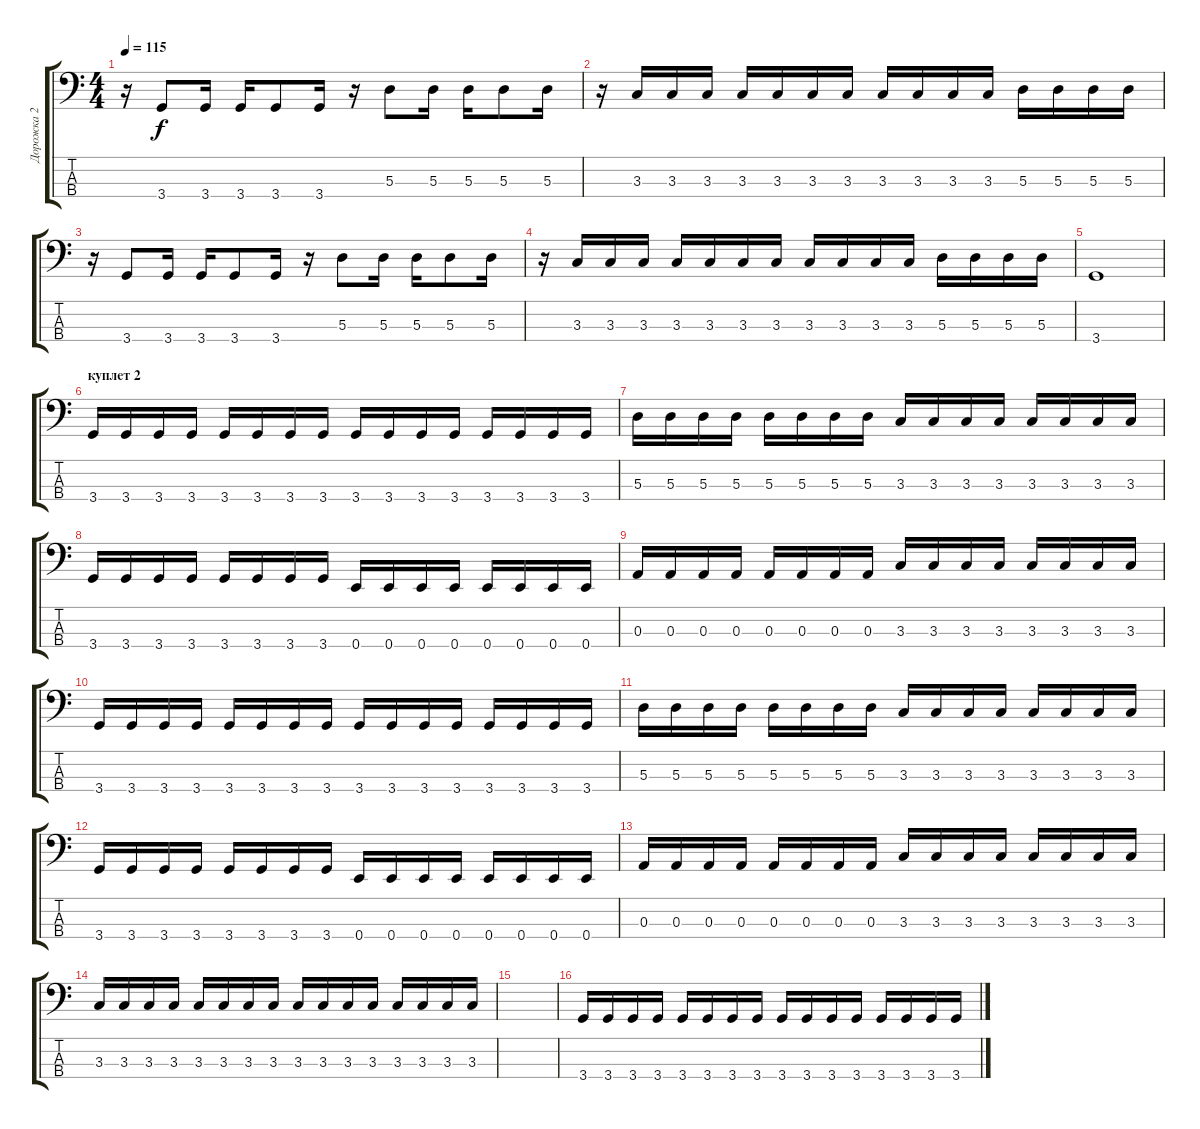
\track ("Дорожка 2" "Дорожка 2") {instrument electricbassfinger}
\staff {score tabs}
\tuning (G2 D2 A1 E1) {hide}
\ts (4 4)
\section ("" "")
\tempo 115
\clef f4
\ks c
r.16{dy f} 3.4.8 3.4.16 3.4.16 3.4.8 3.4.16 r.16 5.3.8 5.3.16 5.3.16 5.3.8 5.3.16 |
r.16 3.3.16 3.3.16 3.3.16 3.3.16 3.3.16 3.3.16 3.3.16 3.3.16 3.3.16 3.3.16 3.3.16 5.3.16 5.3.16 5.3.16 5.3.16 |
r.16 3.4.8 3.4.16 3.4.16 3.4.8 3.4.16 r.16 5.3.8 5.3.16 5.3.16 5.3.8 5.3.16 |
r.16 3.3.16 3.3.16 3.3.16 3.3.16 3.3.16 3.3.16 3.3.16 3.3.16 3.3.16 3.3.16 3.3.16 5.3.16 5.3.16 5.3.16 5.3.16 |
3.4.1 |
\section ("" "куплет 2")
3.4.16 3.4.16 3.4.16 3.4.16 3.4.16 3.4.16 3.4.16 3.4.16 3.4.16 3.4.16 3.4.16 3.4.16 3.4.16 3.4.16 3.4.16 3.4.16 |
5.3.16 5.3.16 5.3.16 5.3.16 5.3.16 5.3.16 5.3.16 5.3.16 3.3.16 3.3.16 3.3.16 3.3.16 3.3.16 3.3.16 3.3.16 3.3.16 |
3.4.16 3.4.16 3.4.16 3.4.16 3.4.16 3.4.16 3.4.16 3.4.16 0.4.16 0.4.16 0.4.16 0.4.16 0.4.16 0.4.16 0.4.16 0.4.16 |
0.3.16 0.3.16 0.3.16 0.3.16 0.3.16 0.3.16 0.3.16 0.3.16 3.3.16 3.3.16 3.3.16 3.3.16 3.3.16 3.3.16 3.3.16 3.3.16 |
3.4.16 3.4.16 3.4.16 3.4.16 3.4.16 3.4.16 3.4.16 3.4.16 3.4.16 3.4.16 3.4.16 3.4.16 3.4.16 3.4.16 3.4.16 3.4.16 |
5.3.16 5.3.16 5.3.16 5.3.16 5.3.16 5.3.16 5.3.16 5.3.16 3.3.16 3.3.16 3.3.16 3.3.16 3.3.16 3.3.16 3.3.16 3.3.16 |
3.4.16 3.4.16 3.4.16 3.4.16 3.4.16 3.4.16 3.4.16 3.4.16 0.4.16 0.4.16 0.4.16 0.4.16 0.4.16 0.4.16 0.4.16 0.4.16 |
0.3.16 0.3.16 0.3.16 0.3.16 0.3.16 0.3.16 0.3.16 0.3.16 3.3.16 3.3.16 3.3.16 3.3.16 3.3.16 3.3.16 3.3.16 3.3.16 |
3.3.16 3.3.16 3.3.16 3.3.16 3.3.16 3.3.16 3.3.16 3.3.16 3.3.16 3.3.16 3.3.16 3.3.16 3.3.16 3.3.16 3.3.16 3.3.16 |
|
\section ("" "")
3.4.16 3.4.16 3.4.16 3.4.16 3.4.16 3.4.16 3.4.16 3.4.16 3.4.16 3.4.16 3.4.16 3.4.16 3.4.16 3.4.16 3.4.16 3.4.16
